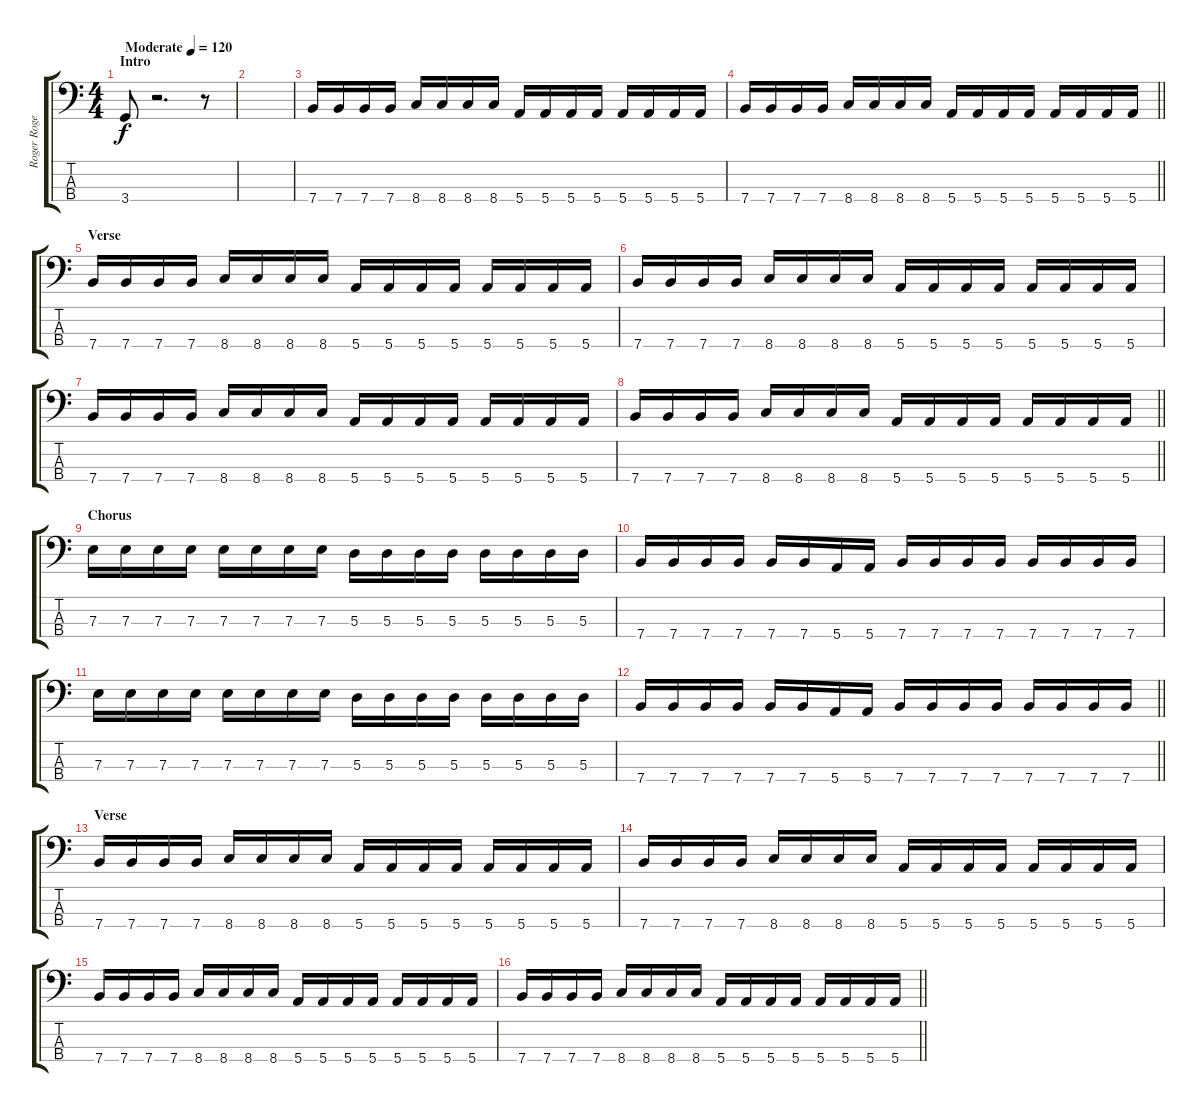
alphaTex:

\track ("Roger Rogerson" "Roger Roge") {instrument electricbasspick}
\staff {score tabs}
\tuning (G2 D2 A1 E1) {hide}
\ts (4 4)
\section ("" "Intro")
\tempo (120 "Moderate")
\clef f4
\ks c
3.4.8{dy f instrument electricbasspick} r.2{d} r.8 |
|
7.4.16 7.4.16 7.4.16 7.4.16 8.4.16 8.4.16 8.4.16 8.4.16 5.4.16 5.4.16 5.4.16 5.4.16 5.4.16 5.4.16 5.4.16 5.4.16 |
\barLineRight lightlight
7.4.16 7.4.16 7.4.16 7.4.16 8.4.16 8.4.16 8.4.16 8.4.16 5.4.16 5.4.16 5.4.16 5.4.16 5.4.16 5.4.16 5.4.16 5.4.16 |
\section ("" "Verse")
7.4.16 7.4.16 7.4.16 7.4.16 8.4.16 8.4.16 8.4.16 8.4.16 5.4.16 5.4.16 5.4.16 5.4.16 5.4.16 5.4.16 5.4.16 5.4.16 |
7.4.16 7.4.16 7.4.16 7.4.16 8.4.16 8.4.16 8.4.16 8.4.16 5.4.16 5.4.16 5.4.16 5.4.16 5.4.16 5.4.16 5.4.16 5.4.16 |
7.4.16 7.4.16 7.4.16 7.4.16 8.4.16 8.4.16 8.4.16 8.4.16 5.4.16 5.4.16 5.4.16 5.4.16 5.4.16 5.4.16 5.4.16 5.4.16 |
\barLineRight lightlight
7.4.16 7.4.16 7.4.16 7.4.16 8.4.16 8.4.16 8.4.16 8.4.16 5.4.16 5.4.16 5.4.16 5.4.16 5.4.16 5.4.16 5.4.16 5.4.16 |
\section ("" "Chorus")
7.3.16 7.3.16 7.3.16 7.3.16 7.3.16 7.3.16 7.3.16 7.3.16 5.3.16 5.3.16 5.3.16 5.3.16 5.3.16 5.3.16 5.3.16 5.3.16 |
7.4.16 7.4.16 7.4.16 7.4.16 7.4.16 7.4.16 5.4.16 5.4.16 7.4.16 7.4.16 7.4.16 7.4.16 7.4.16 7.4.16 7.4.16 7.4.16 |
7.3.16 7.3.16 7.3.16 7.3.16 7.3.16 7.3.16 7.3.16 7.3.16 5.3.16 5.3.16 5.3.16 5.3.16 5.3.16 5.3.16 5.3.16 5.3.16 |
\barLineRight lightlight
7.4.16 7.4.16 7.4.16 7.4.16 7.4.16 7.4.16 5.4.16 5.4.16 7.4.16 7.4.16 7.4.16 7.4.16 7.4.16 7.4.16 7.4.16 7.4.16 |
\section ("" "Verse")
7.4.16 7.4.16 7.4.16 7.4.16 8.4.16 8.4.16 8.4.16 8.4.16 5.4.16 5.4.16 5.4.16 5.4.16 5.4.16 5.4.16 5.4.16 5.4.16 |
7.4.16 7.4.16 7.4.16 7.4.16 8.4.16 8.4.16 8.4.16 8.4.16 5.4.16 5.4.16 5.4.16 5.4.16 5.4.16 5.4.16 5.4.16 5.4.16 |
7.4.16 7.4.16 7.4.16 7.4.16 8.4.16 8.4.16 8.4.16 8.4.16 5.4.16 5.4.16 5.4.16 5.4.16 5.4.16 5.4.16 5.4.16 5.4.16 |
\barLineRight lightlight
7.4.16 7.4.16 7.4.16 7.4.16 8.4.16 8.4.16 8.4.16 8.4.16 5.4.16 5.4.16 5.4.16 5.4.16 5.4.16 5.4.16 5.4.16 5.4.16
